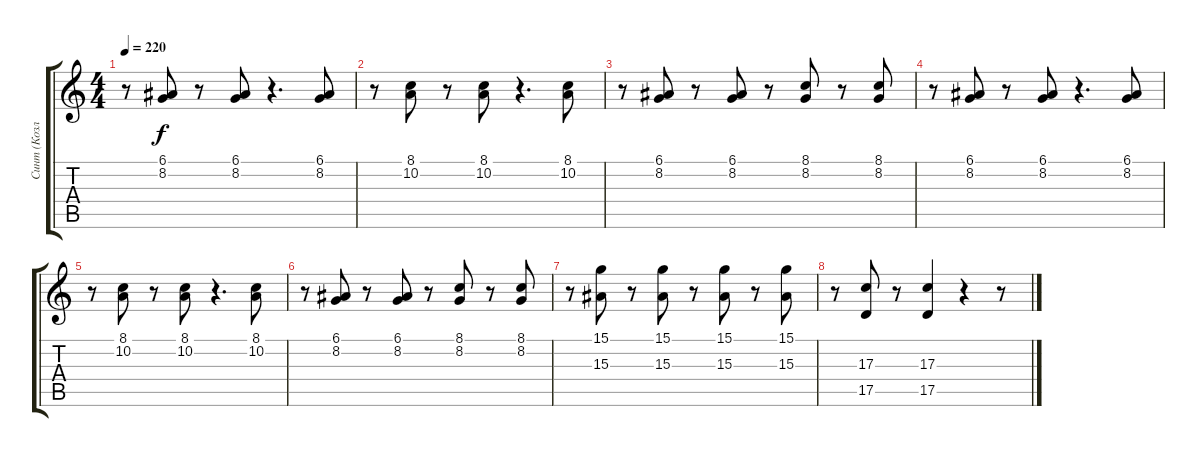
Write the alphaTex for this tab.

\track ("Синт (Козлов)" "Синт (Козл") {instrument trombone}
\staff {score tabs}
\tuning (E4 B3 G3 D3 A2 E2) {hide}
\ts (4 4)
\tempo 220
\clef g2
\ks c
r.8{dy f} (6.1 8.2).8 r.8 (6.1 8.2).8 r.4{d} (6.1 8.2).8 |
r.8 (8.1 10.2).8 r.8 (8.1 10.2).8 r.4{d} (8.1 10.2).8 |
r.8 (6.1 8.2).8 r.8 (6.1 8.2).8 r.8 (8.1 8.2).8 r.8 (8.1 8.2).8 |
r.8 (6.1 8.2).8 r.8 (6.1 8.2).8 r.4{d} (6.1 8.2).8 |
r.8 (8.1 10.2).8 r.8 (8.1 10.2).8 r.4{d} (8.1 10.2).8 |
r.8 (6.1 8.2).8 r.8 (6.1 8.2).8 r.8 (8.1 8.2).8 r.8 (8.1 8.2).8 |
r.8 (15.1 15.3).8 r.8 (15.1 15.3).8 r.8 (15.1 15.3).8 r.8 (15.1 15.3).8 |
r.8 (17.3 17.5).8 r.8 (17.3 17.5).4 r.4 r.8
